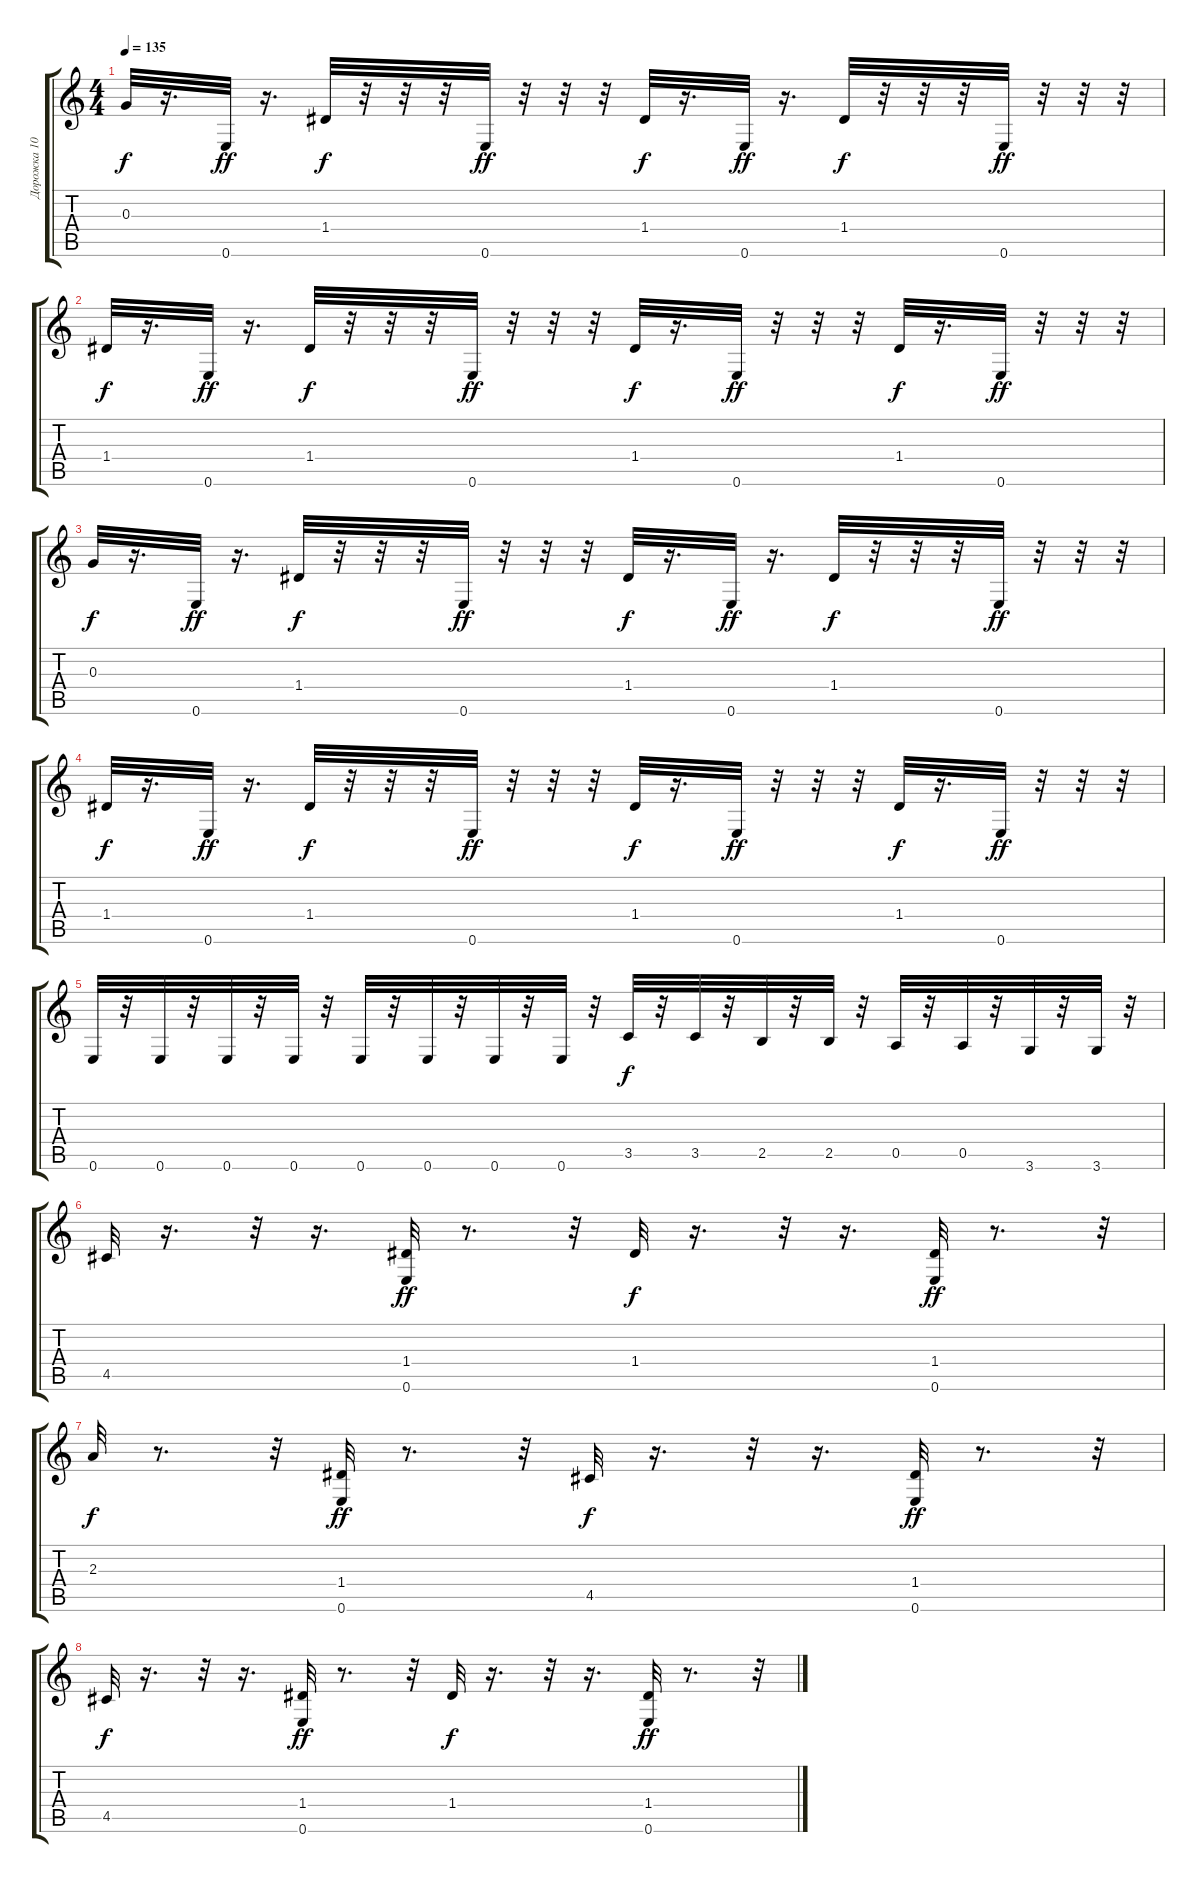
\track ("Дорожка 10" "Дорожка 10") {instrument acousticguitarnylon}
\staff {score tabs}
\tuning (E4 B3 G3 D3 A2 E2) {hide}
\ts (4 4)
\tempo 135
\clef g2
\ks c
0.3.32{dy f} r.16{d} 0.6.32{dy ff} r.16{d} 1.4.32{dy f} r.32 r.32 r.32 0.6.32{dy ff} r.32 r.32 r.32 1.4.32{dy f} r.16{d} 0.6.32{dy ff} r.16{d} 1.4.32{dy f} r.32 r.32 r.32 0.6.32{dy ff} r.32 r.32 r.32 |
1.4.32{dy f} r.16{d} 0.6.32{dy ff} r.16{d} 1.4.32{dy f} r.32 r.32 r.32 0.6.32{dy ff} r.32 r.32 r.32 1.4.32{dy f} r.16{d} 0.6.32{dy ff} r.32 r.32 r.32 1.4.32{dy f} r.16{d} 0.6.32{dy ff} r.32 r.32 r.32 |
0.3.32{dy f} r.16{d} 0.6.32{dy ff} r.16{d} 1.4.32{dy f} r.32 r.32 r.32 0.6.32{dy ff} r.32 r.32 r.32 1.4.32{dy f} r.16{d} 0.6.32{dy ff} r.16{d} 1.4.32{dy f} r.32 r.32 r.32 0.6.32{dy ff} r.32 r.32 r.32 |
1.4.32{dy f} r.16{d} 0.6.32{dy ff} r.16{d} 1.4.32{dy f} r.32 r.32 r.32 0.6.32{dy ff} r.32 r.32 r.32 1.4.32{dy f} r.16{d} 0.6.32{dy ff} r.32 r.32 r.32 1.4.32{dy f} r.16{d} 0.6.32{dy ff} r.32 r.32 r.32 |
0.6.32 r.32 0.6.32 r.32 0.6.32 r.32 0.6.32 r.32 0.6.32 r.32 0.6.32 r.32 0.6.32 r.32 0.6.32 r.32 3.5.32{dy f} r.32 3.5.32 r.32 2.5.32 r.32 2.5.32 r.32 0.5.32 r.32 0.5.32 r.32 3.6.32 r.32 3.6.32 r.32 |
4.5.32 r.16{d} r.32 r.16{d} (1.4 0.6).32{dy ff} r.8{d} r.32 1.4.32{dy f} r.16{d} r.32 r.16{d} (1.4 0.6).32{dy ff} r.8{d} r.32 |
2.3.32{dy f} r.8{d} r.32 (1.4 0.6).32{dy ff} r.8{d} r.32 4.5.32{dy f} r.16{d} r.32 r.16{d} (1.4 0.6).32{dy ff} r.8{d} r.32 |
4.5.32{dy f} r.16{d} r.32 r.16{d} (1.4 0.6).32{dy ff} r.8{d} r.32 1.4.32{dy f} r.16{d} r.32 r.16{d} (1.4 0.6).32{dy ff} r.8{d} r.32
